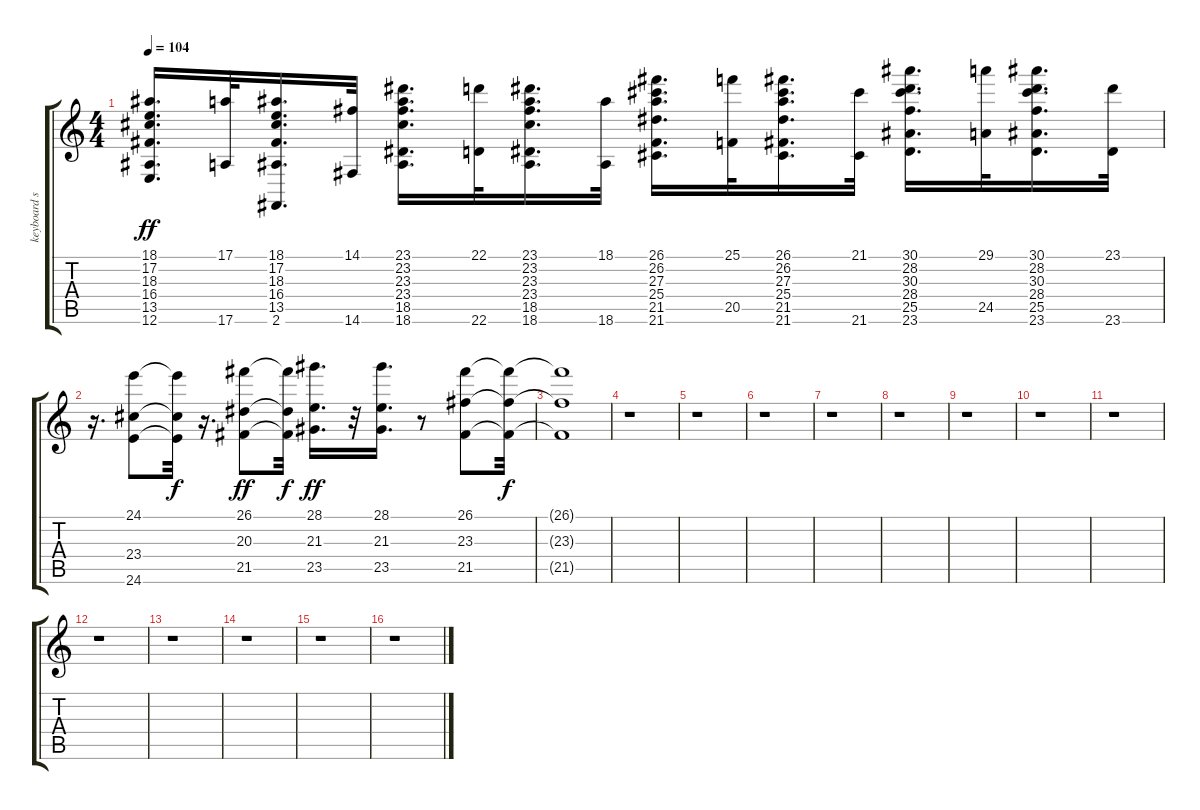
\track ("keyboard strings2" "keyboard s") {instrument stringensemble2}
\staff {score tabs}
\tuning (E4 B3 G3 D3 A2 E2) {hide}
\ts (4 4)
\tempo 104
\clef g2
\ks c
(18.1 17.2 18.3 16.4 13.5 12.6).16{d dy ff} (17.1 17.6).32 (18.1 17.2 18.3 16.4 13.5 2.6).16{d} (14.1 14.6).32 (23.1 23.2 23.3 23.4 18.5 18.6).16{d} (22.1 22.6).32 (23.1 23.2 23.3 23.4 18.5 18.6).16{d} (18.1 18.6).32 (26.1 26.2 27.3 25.4 21.5 21.6).16{d} (25.1 20.5).32 (26.1 26.2 27.3 25.4 21.5 21.6).16{d} (21.1 21.6).32 (30.1 28.2 30.3 28.4 25.5 23.6).16{d} (29.1 24.5).32 (30.1 28.2 30.3 28.4 25.5 23.6).16{d} (23.1 23.6).32 |
r.16{d} (24.1 23.4 24.6).8 (24.1{t} 23.4{t} 24.6{t}).32{dy f} r.16{d} (26.1 20.3 21.5).8{dy ff} (26.1{t} 20.3{t} 21.5{t}).32{dy f} (28.1 21.3 23.5).16{d dy ff} r.32 (28.1 21.3 23.5).16{d} r.8 (26.1 23.3 21.5).8 (26.1{t} 23.3{t} 21.5{t}).32{dy f} |
(26.1{t} 23.3{t} 21.5{t}).1 |
r.1 |
r.1 |
r.1 |
r.1 |
r.1 |
r.1 |
r.1 |
r.1 |
r.1 |
r.1 |
r.1 |
r.1 |
r.1
